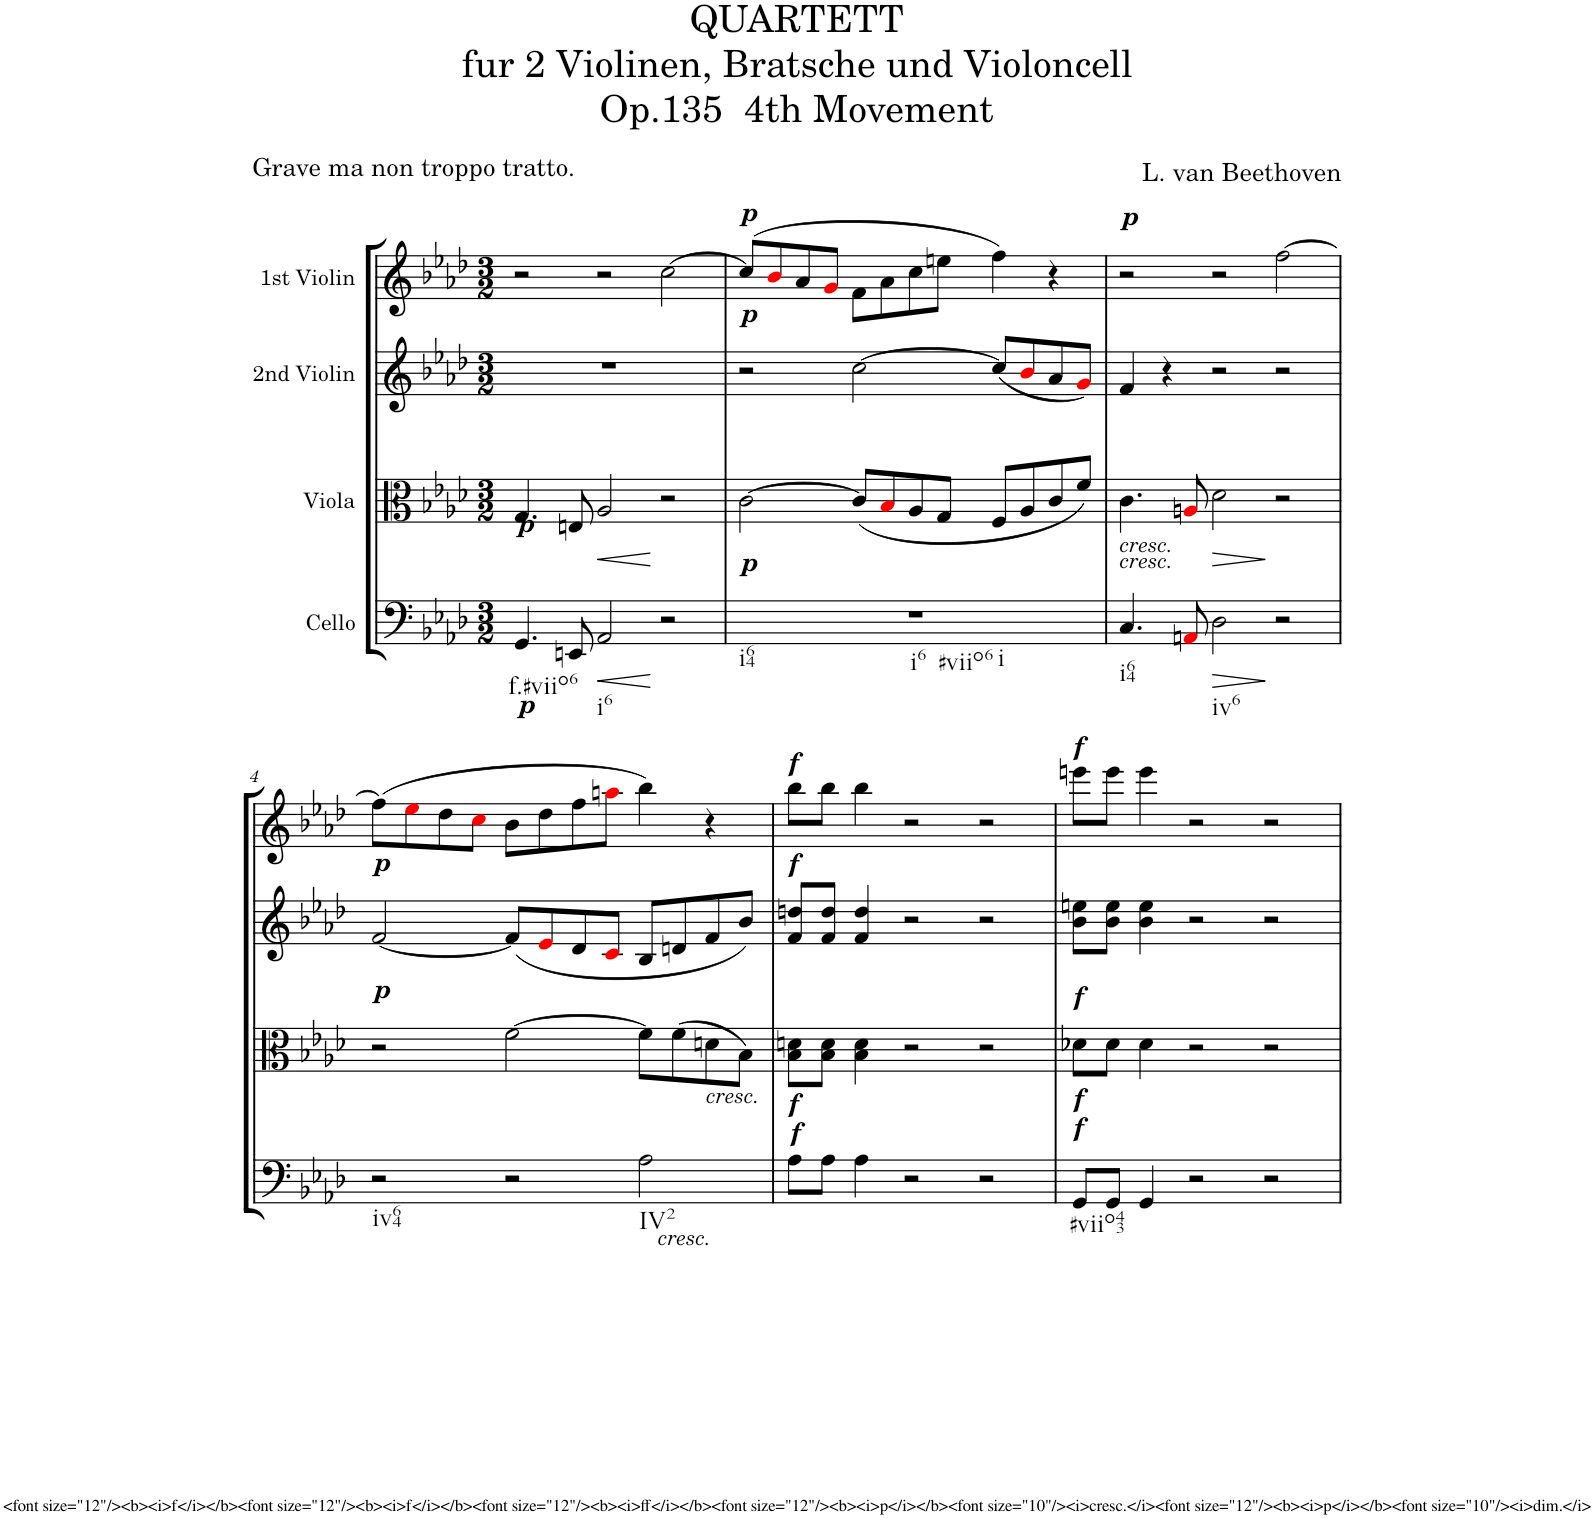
**kern	**dynam	**kern	**dynam	**kern	**kern
*part4	*part4	*part3	*part3	*part2	*part1
*staff4	*staff4	*staff3	*staff3	*staff2	*staff1
*I"Cello	*	*I"Viola	*	*I"2nd Violin	*I"1st Violin
*	*	*I'Vla	*	*I'Vln	*I'Vln
*clefF4	*	*clefC3	*	*clefG2	*clefG2
*k[b-e-a-d-]	*	*k[b-e-a-d-]	*	*k[b-e-a-d-]	*k[b-e-a-d-]
*A-:	*	*A-:	*	*A-:	*A-:
*M3/2	*	*M3/2	*	*M3/2	*M3/2
=1	=1	=1	=1	=1	=1
!	!	!LO:TX:a:Bi:t=p	!	!	!
!LO:TX:b:Bi:t=p	!	!	!	!	!
!LO:TX:b:t=f.#viio6	!	!	!	!	!
4.GG/	.	4.G/	.	1.r	2r
8EEn/	.	8En/	.	.	.
!LO:TX:b:t=i6	!	!	!	!	!
!	!LO:HP:b	!	!LO:HP:b	!	!
2AA-/	<	2A-/	<	.	2r
2r	[	2r	[	.	[2cc\
=2	=2	=2	=2	=2	=2
!	!	!	!	!	!LO:TX:a:Bi:t=p
!	!	!	!	!LO:TX:a:Bi:t=p	!
!LO:TX:a:Bi:t=p	!	!	!	!	!
!LO:TX:b:t=i64	!	!	!	!	!
!LO:TX:b:t=i6	!	!	!	!	!
!LO:TX:b:t=#viio6	!	!	!	!	!
!LO:TX:b:t=i	!	!	!	!	!
1.r	.	[2c\	.	2r	(8cc/L]
.	.	.	.	.	8b-i/
.	.	.	.	.	8a-/
.	.	.	.	.	8gi/J
.	.	(8c/L]	.	[2cc\	8f\L
.	.	8B-i/	.	.	8a-\
.	.	8A-/	.	.	8cc\
.	.	8G/J	.	.	8een\J
.	.	8F/L	.	(8cc/L]	4ff\)
.	.	8A-/	.	8b-i/	.
.	.	8c/	.	8a-/	4r
.	.	8f/J)	.	8gi/J)	.
=3	=3	=3	=3	=3	=3
!	!	!	!	!	!LO:TX:a:Bi:t=p
!LO:TX:a:i:t=cresc.	!	!	!	!	!
!LO:TX:a:i:t=cresc.	!	!	!	!	!
!LO:TX:b:t=i64	!	!	!	!	!
4.C/	.	4.c\	.	4f/	2r
.	.	.	.	4r	.
8AAni/	.	8Ani/	.	.	.
!LO:TX:b:t=iv6	!	!	!	!	!
!	!LO:HP:b	!	!LO:HP:b	!	!
2D-\	>	2d-\	>	2r	2r
2r	]	2r	]	2r	[2ff\
!!LO:LB:g=z
=4	=4	=4	=4	=4	=4
!	!	!	!	!LO:TX:a:Bi:t=p	!
!	!	!LO:TX:a:Bi:t=p	!	!	!
!LO:TX:b:t=iv64	!	!	!	!	!
2r	.	2r	.	[2f/	(8ff\L]
.	.	.	.	.	8ee-i\
.	.	.	.	.	8dd-\
.	.	.	.	.	8cci\J
2r	.	[2f\	.	(8f/L]	8b-\L
.	.	.	.	8e-i/	8dd-\
.	.	.	.	8d-/	8ff\
.	.	.	.	8ci/J	8aani\J
!LO:TX:b:t=IV2	!	!	!	!	!
2A-\	.	8f\L]	.	8B-/L	4bb-\)
.	.	(8f\	.	8dn/	.
.	.	8dn\	.	8f/	4r
.	.	8B-\J)	.	8b-/J)	.
=5	=5	=5	=5	=5	=5
!	!	!	!	!	!LO:TX:a:Bi:t=f
!	!	!	!	!LO:TX:a:Bi:t=f	!
!	!	!LO:TX:b:i:t=cresc.	!	!	!
!LO:TX:b:i:t=cresc.	!	!	!	!	!
!LO:TX:a:Bi:t=f	!	!	!	!	!
!LO:TX:a:Bi:t=f	!	!	!	!	!
8A-\L	.	8B-\ 8dn\L	.	8f/ 8ddn/L	8bb-\L
8A-\J	.	8B-\ 8d\J	.	8f/ 8dd/J	8bb-\J
4A-\	.	4B-\ 4d\	.	4f/ 4dd/	4bb-\
2r	.	2r	.	2r	2r
2r	.	2r	.	2r	2r
=6	=6	=6	=6	=6	=6
!	!	!	!	!	!LO:TX:a:Bi:t=f
!	!	!LO:TX:a:Bi:t=f	!	!	!
!LO:TX:a:Bi:t=f	!	!	!	!	!
!LO:TX:a:Bi:t=f	!	!	!	!	!
!LO:TX:b:t=#viio43	!	!	!	!	!
8GG/L	.	8d-X\L	.	8b-\ 8een\L	8eeen\L
8GG/J	.	8d-\J	.	8b-\ 8ee\J	8eee\J
4GG/	.	4d-\	.	4b-\ 4ee\	4eee\
2r	.	2r	.	2r	2r
2r	.	2r	.	2r	2r
=	=	=	=	=	=
*-	*-	*-	*-	*-	*-
